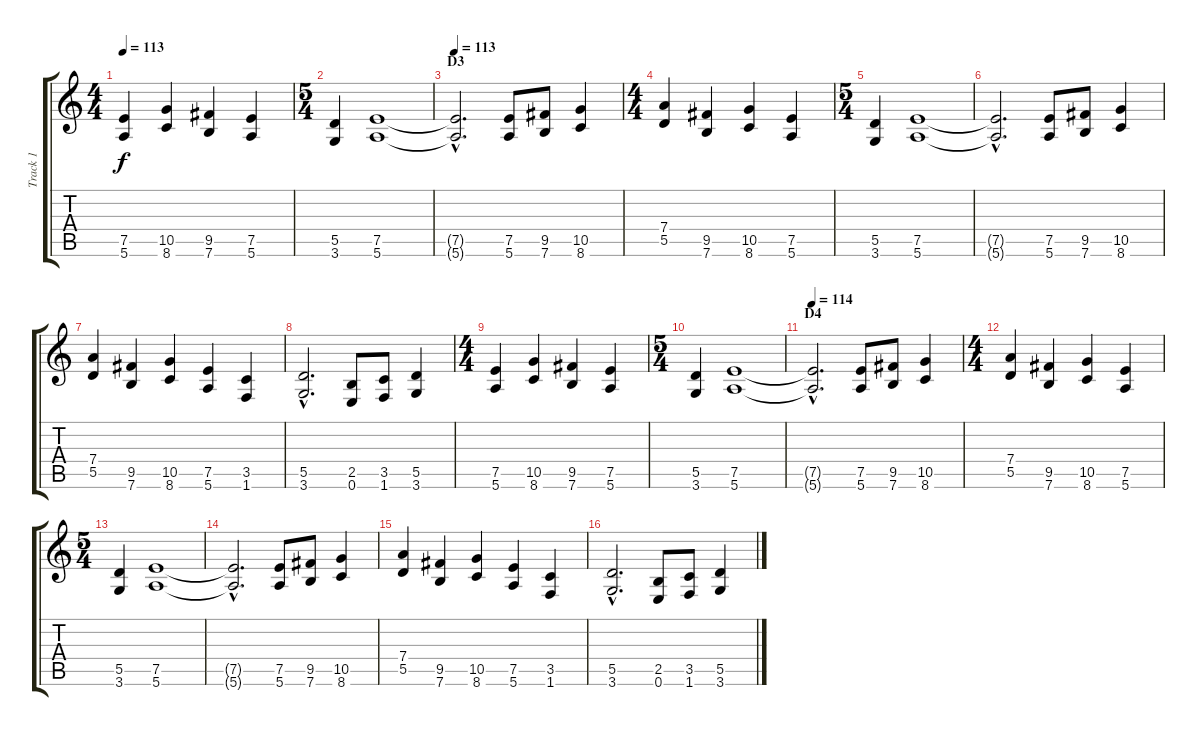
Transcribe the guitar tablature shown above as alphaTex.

\track ("Track 1" "Track 1") {instrument distortionguitar}
\staff {score tabs}
\tuning (E4 B3 G3 D3 A2 E2) {hide}
\ts (4 4)
\tempo 113
\clef g2
\ks c
(7.5 5.6).4{dy f} (10.5 8.6).4 (9.5 7.6).4 (7.5 5.6).4 |
\ts (5 4)
(5.5 3.6).4 (7.5 5.6).1 |
\section ("" "D3")
\tempo 113
(7.5{hac t} 5.6{hac t}).2{d} (7.5 5.6).8 (9.5 7.6).8 (10.5 8.6).4 |
\ts (4 4)
(7.4 5.5).4 (9.5 7.6).4 (10.5 8.6).4 (7.5 5.6).4 |
\ts (5 4)
(5.5 3.6).4 (7.5 5.6).1 |
(7.5{hac t} 5.6{hac t}).2{d} (7.5 5.6).8 (9.5 7.6).8 (10.5 8.6).4 |
(7.4 5.5).4 (9.5 7.6).4 (10.5 8.6).4 (7.5 5.6).4 (3.5 1.6).4 |
(5.5{hac} 3.6{hac}).2{d} (2.5 0.6).8 (3.5 1.6).8 (5.5 3.6).4 |
\ts (4 4)
(7.5 5.6).4 (10.5 8.6).4 (9.5 7.6).4 (7.5 5.6).4 |
\ts (5 4)
(5.5 3.6).4 (7.5 5.6).1 |
\section ("" "D4")
\tempo 114
(7.5{hac t} 5.6{hac t}).2{d} (7.5 5.6).8 (9.5 7.6).8 (10.5 8.6).4 |
\ts (4 4)
(7.4 5.5).4 (9.5 7.6).4 (10.5 8.6).4 (7.5 5.6).4 |
\ts (5 4)
(5.5 3.6).4 (7.5 5.6).1 |
(7.5{hac t} 5.6{hac t}).2{d} (7.5 5.6).8 (9.5 7.6).8 (10.5 8.6).4 |
(7.4 5.5).4 (9.5 7.6).4 (10.5 8.6).4 (7.5 5.6).4 (3.5 1.6).4 |
(5.5{hac} 3.6{hac}).2{d} (2.5 0.6).8 (3.5 1.6).8 (5.5 3.6).4
